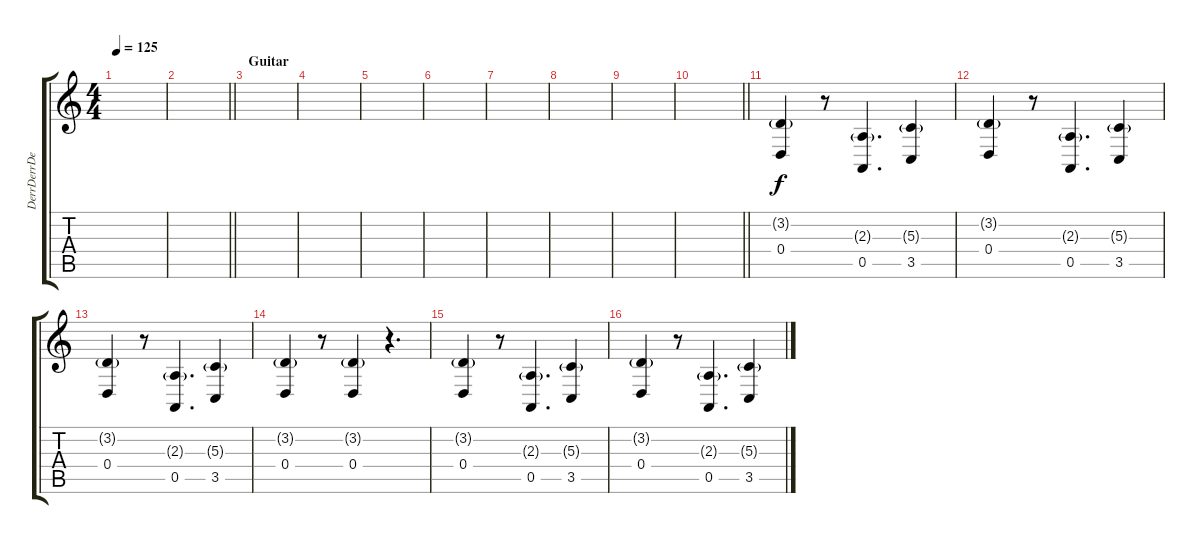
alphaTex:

\track ("DerrDerrDer" "DerrDerrDe") {instrument lead5charang}
\staff {score tabs}
\tuning (E4 B3 G3 D3 A2 E2) {hide}
\ts (4 4)
\tempo 125
\clef g2
\ks c
|
\barLineRight lightlight
|
\section ("" "Guitar")
|
|
|
|
|
|
|
\barLineRight lightlight
|
\section ("" "")
(3.2{g} 0.4).4 r.8 (2.3{g} 0.5).4{d} (5.3{g} 3.5).4 |
(3.2{g} 0.4).4 r.8 (2.3{g} 0.5).4{d} (5.3{g} 3.5).4 |
(3.2{g} 0.4).4 r.8 (2.3{g} 0.5).4{d} (5.3{g} 3.5).4 |
(3.2{g} 0.4).4 r.8 (3.2{g} 0.4).4 r.4{d} |
(3.2{g} 0.4).4 r.8 (2.3{g} 0.5).4{d} (5.3{g} 3.5).4 |
(3.2{g} 0.4).4 r.8 (2.3{g} 0.5).4{d} (5.3{g} 3.5).4
